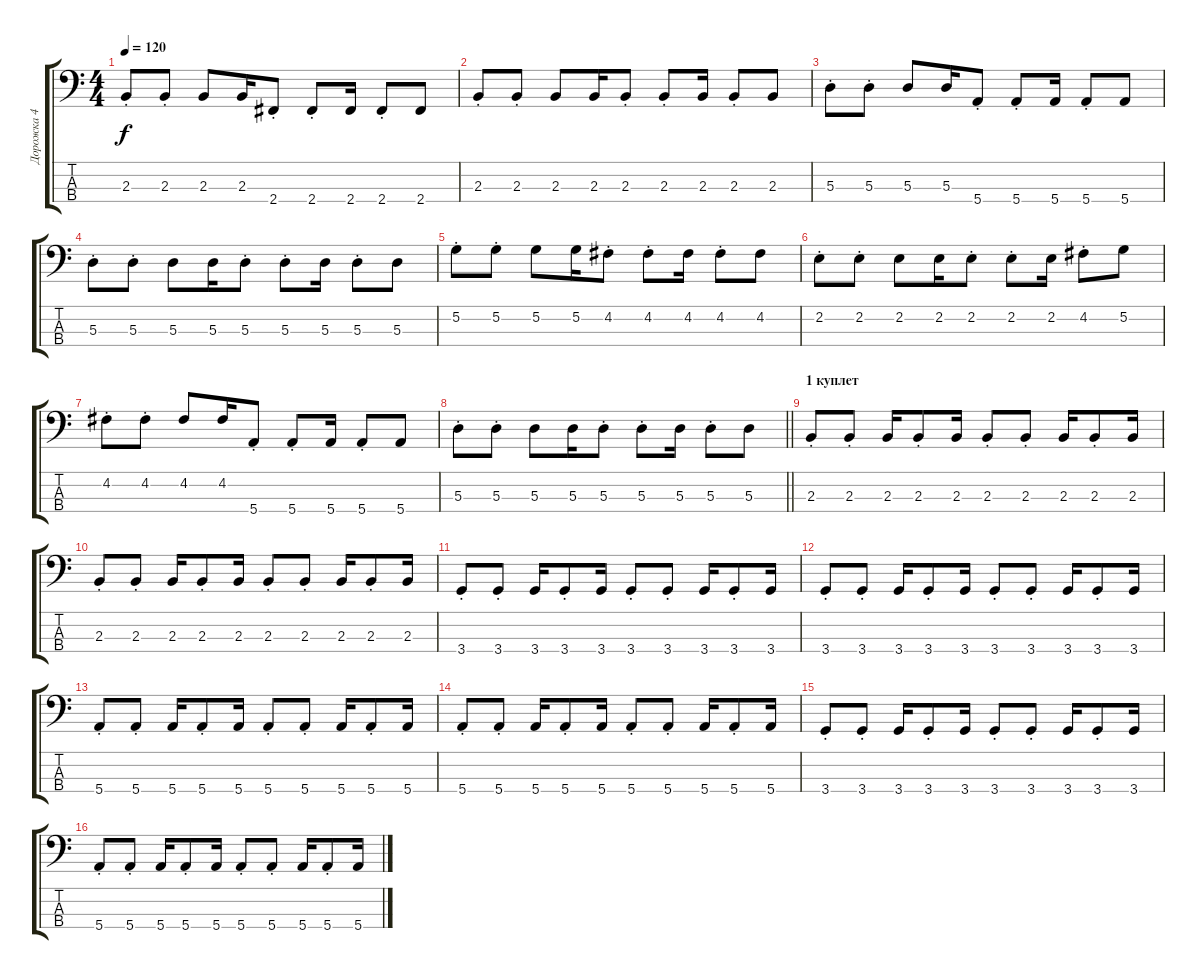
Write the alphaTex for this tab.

\track ("Дорожка 4" "Дорожка 4") {instrument electricbassfinger}
\staff {score tabs}
\tuning (G2 D2 A1 E1) {hide}
\ts (4 4)
\tempo 120
\clef f4
\ks c
2.3{st}.8{dy f} 2.3{st}.8 2.3.8 2.3.16 2.4{st}.8 2.4{st}.8 2.4.16 2.4{st}.8 2.4.8 |
2.3{st}.8 2.3{st}.8 2.3.8 2.3.16 2.3{st}.8 2.3{st}.8 2.3.16 2.3{st}.8 2.3.8 |
5.3{st}.8 5.3{st}.8 5.3.8 5.3.16 5.4{st}.8 5.4{st}.8 5.4.16 5.4{st}.8 5.4.8 |
5.3{st}.8 5.3{st}.8 5.3.8 5.3.16 5.3{st}.8 5.3{st}.8 5.3.16 5.3{st}.8 5.3.8 |
5.2{st}.8 5.2{st}.8 5.2.8 5.2.16 4.2{st}.8 4.2{st}.8 4.2.16 4.2{st}.8 4.2.8 |
2.2{st}.8 2.2{st}.8 2.2.8 2.2.16 2.2{st}.8 2.2{st}.8 2.2.16 4.2{st}.8 5.2.8 |
4.2{st}.8 4.2{st}.8 4.2.8 4.2.16 5.4{st}.8 5.4{st}.8 5.4.16 5.4{st}.8 5.4.8 |
\barLineRight lightlight
5.3{st}.8 5.3{st}.8 5.3.8 5.3.16 5.3{st}.8 5.3{st}.8 5.3.16 5.3{st}.8 5.3.8 |
\section ("" "1 куплет")
2.3{st}.8 2.3{st}.8 2.3.16 2.3{st}.8 2.3.16 2.3{st}.8 2.3{st}.8 2.3.16 2.3{st}.8 2.3.16 |
2.3{st}.8 2.3{st}.8 2.3.16 2.3{st}.8 2.3.16 2.3{st}.8 2.3{st}.8 2.3.16 2.3{st}.8 2.3.16 |
3.4{st}.8 3.4{st}.8 3.4.16 3.4{st}.8 3.4.16 3.4{st}.8 3.4{st}.8 3.4.16 3.4{st}.8 3.4.16 |
3.4{st}.8 3.4{st}.8 3.4.16 3.4{st}.8 3.4.16 3.4{st}.8 3.4{st}.8 3.4.16 3.4{st}.8 3.4.16 |
5.4{st}.8 5.4{st}.8 5.4.16 5.4{st}.8 5.4.16 5.4{st}.8 5.4{st}.8 5.4.16 5.4{st}.8 5.4.16 |
5.4{st}.8 5.4{st}.8 5.4.16 5.4{st}.8 5.4.16 5.4{st}.8 5.4{st}.8 5.4.16 5.4{st}.8 5.4.16 |
3.4{st}.8 3.4{st}.8 3.4.16 3.4{st}.8 3.4.16 3.4{st}.8 3.4{st}.8 3.4.16 3.4{st}.8 3.4.16 |
5.4{st}.8 5.4{st}.8 5.4.16 5.4{st}.8 5.4.16 5.4{st}.8 5.4{st}.8 5.4.16 5.4{st}.8 5.4.16
